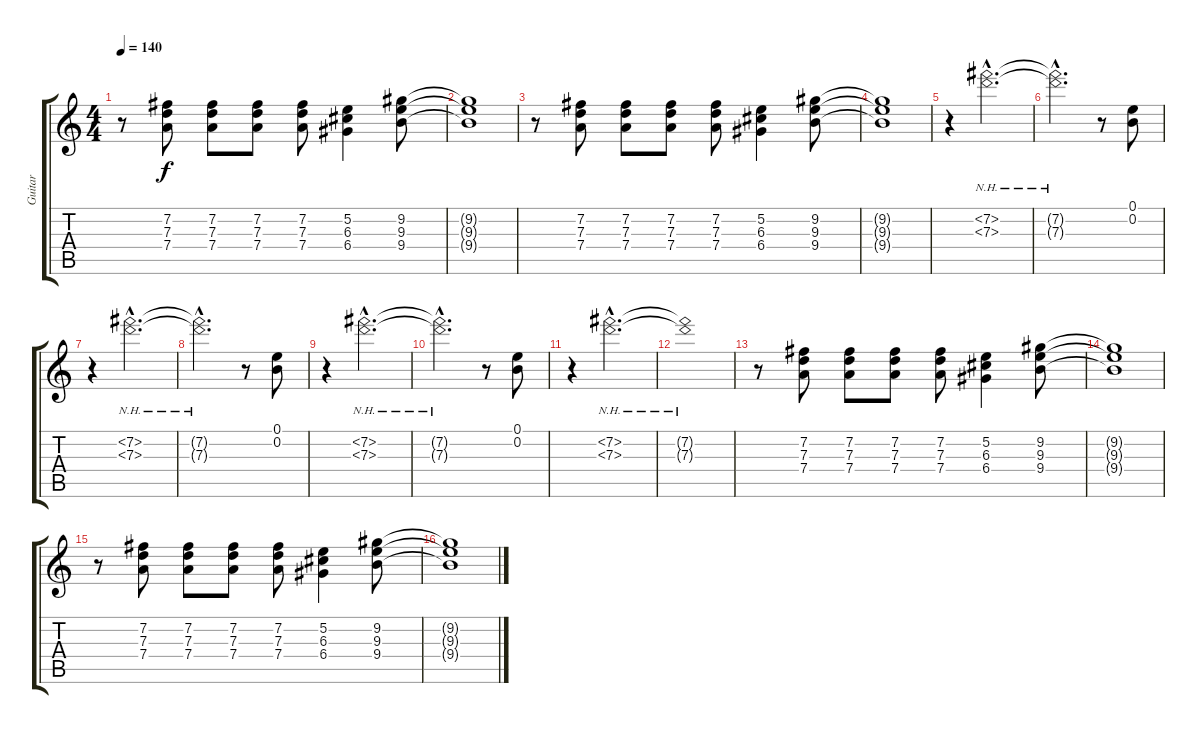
\track ("Guitar" "Guitar") {instrument distortionguitar}
\staff {score tabs}
\tuning (E4 B3 G3 D3 A2 E2) {hide}
\ts (4 4)
\tempo 140
\clef g2
\ks c
r.8{dy f} (7.2 7.3 7.4).8 (7.2 7.3 7.4).8 (7.2 7.3 7.4).8 (7.2 7.3 7.4).8 (5.2 6.3 6.4).4 (9.2 9.3 9.4).8 |
(9.2{t} 9.3{t} 9.4{t}).1 |
r.8 (7.2 7.3 7.4).8 (7.2 7.3 7.4).8 (7.2 7.3 7.4).8 (7.2 7.3 7.4).8 (5.2 6.3 6.4).4 (9.2 9.3 9.4).8 |
(9.2{t} 9.3{t} 9.4{t}).1 |
r.4 (7.2{nh hac} 7.3{nh hac}).2{d} |
(7.2{nh hac t} 7.3{nh hac t}).2{d} r.8 (0.1 0.2).8 |
r.4 (7.2{nh hac} 7.3{nh hac}).2{d} |
(7.2{nh hac t} 7.3{nh hac t}).2{d} r.8 (0.1 0.2).8 |
r.4 (7.2{nh hac} 7.3{nh hac}).2{d} |
(7.2{nh hac t} 7.3{nh hac t}).2{d} r.8 (0.1 0.2).8 |
r.4 (7.2{nh hac} 7.3{nh hac}).2{d} |
(7.2{nh t} 7.3{nh t}).1 |
r.8 (7.2 7.3 7.4).8 (7.2 7.3 7.4).8 (7.2 7.3 7.4).8 (7.2 7.3 7.4).8 (5.2 6.3 6.4).4 (9.2 9.3 9.4).8 |
(9.2{t} 9.3{t} 9.4{t}).1 |
r.8 (7.2 7.3 7.4).8 (7.2 7.3 7.4).8 (7.2 7.3 7.4).8 (7.2 7.3 7.4).8 (5.2 6.3 6.4).4 (9.2 9.3 9.4).8 |
(9.2{t} 9.3{t} 9.4{t}).1
